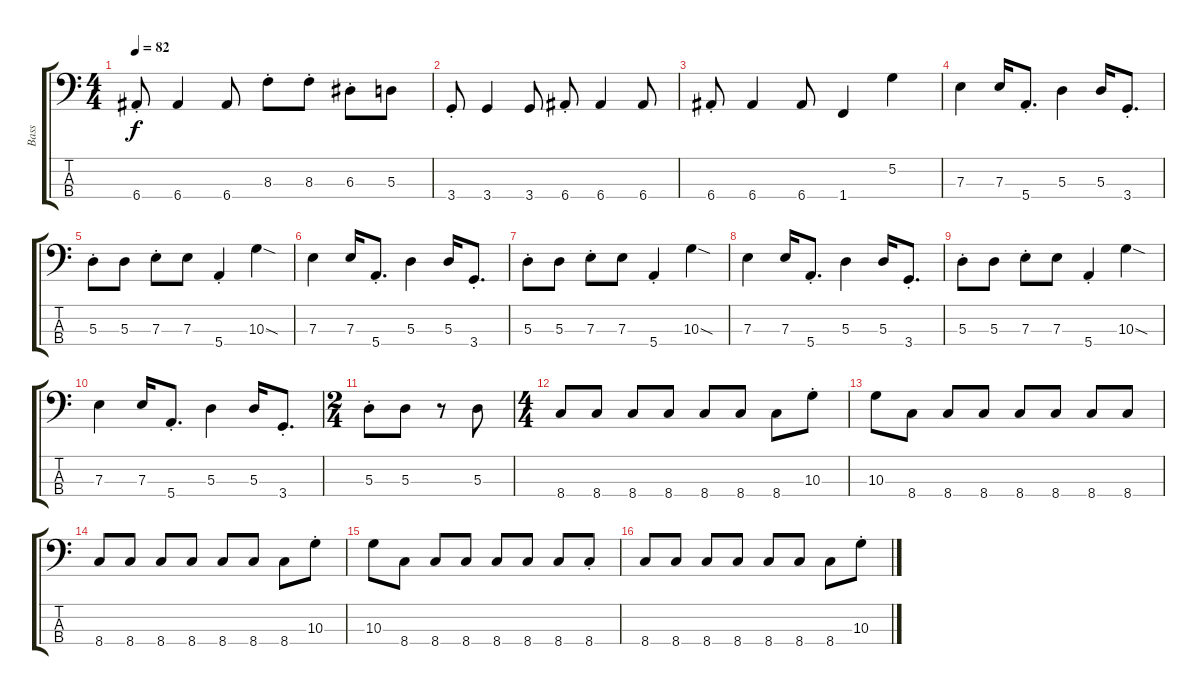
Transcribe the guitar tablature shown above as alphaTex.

\track ("Bass" "Bass") {instrument electricbassfinger}
\staff {score tabs}
\tuning (G2 D2 A1 E1) {hide}
\ts (4 4)
\tempo 82
\clef f4
\ks c
6.4{st}.8{dy f} 6.4.4 6.4.8 8.3{st}.8 8.3{st}.8 6.3{st}.8 5.3.8 |
3.4{st}.8 3.4.4 3.4.8 6.4{st}.8 6.4.4 6.4.8 |
6.4{st}.8 6.4.4 6.4.8 1.4.4 5.2.4 |
7.3.4 7.3.16 5.4{st}.8{d} 5.3.4 5.3.16 3.4{st}.8{d} |
5.3{st}.8 5.3.8 7.3{st}.8 7.3.8 5.4{st}.4 10.3{sod}.4 |
7.3.4 7.3.16 5.4{st}.8{d} 5.3.4 5.3.16 3.4{st}.8{d} |
5.3{st}.8 5.3.8 7.3{st}.8 7.3.8 5.4{st}.4 10.3{sod}.4 |
7.3.4 7.3.16 5.4{st}.8{d} 5.3.4 5.3.16 3.4{st}.8{d} |
5.3{st}.8 5.3.8 7.3{st}.8 7.3.8 5.4{st}.4 10.3{sod}.4 |
7.3.4 7.3.16 5.4{st}.8{d} 5.3.4 5.3.16 3.4{st}.8{d} |
\ts (2 4)
5.3{st}.8 5.3.8 r.8 5.3.8 |
\ts (4 4)
8.4.8 8.4.8 8.4.8 8.4.8 8.4.8 8.4.8 8.4.8 10.3{st}.8 |
10.3.8 8.4.8 8.4.8 8.4.8 8.4.8 8.4.8 8.4.8 8.4.8 |
8.4.8 8.4.8 8.4.8 8.4.8 8.4.8 8.4.8 8.4.8 10.3{st}.8 |
10.3.8 8.4.8 8.4.8 8.4.8 8.4.8 8.4.8 8.4.8 8.4{st}.8 |
8.4.8 8.4.8 8.4.8 8.4.8 8.4.8 8.4.8 8.4.8 10.3{st}.8
